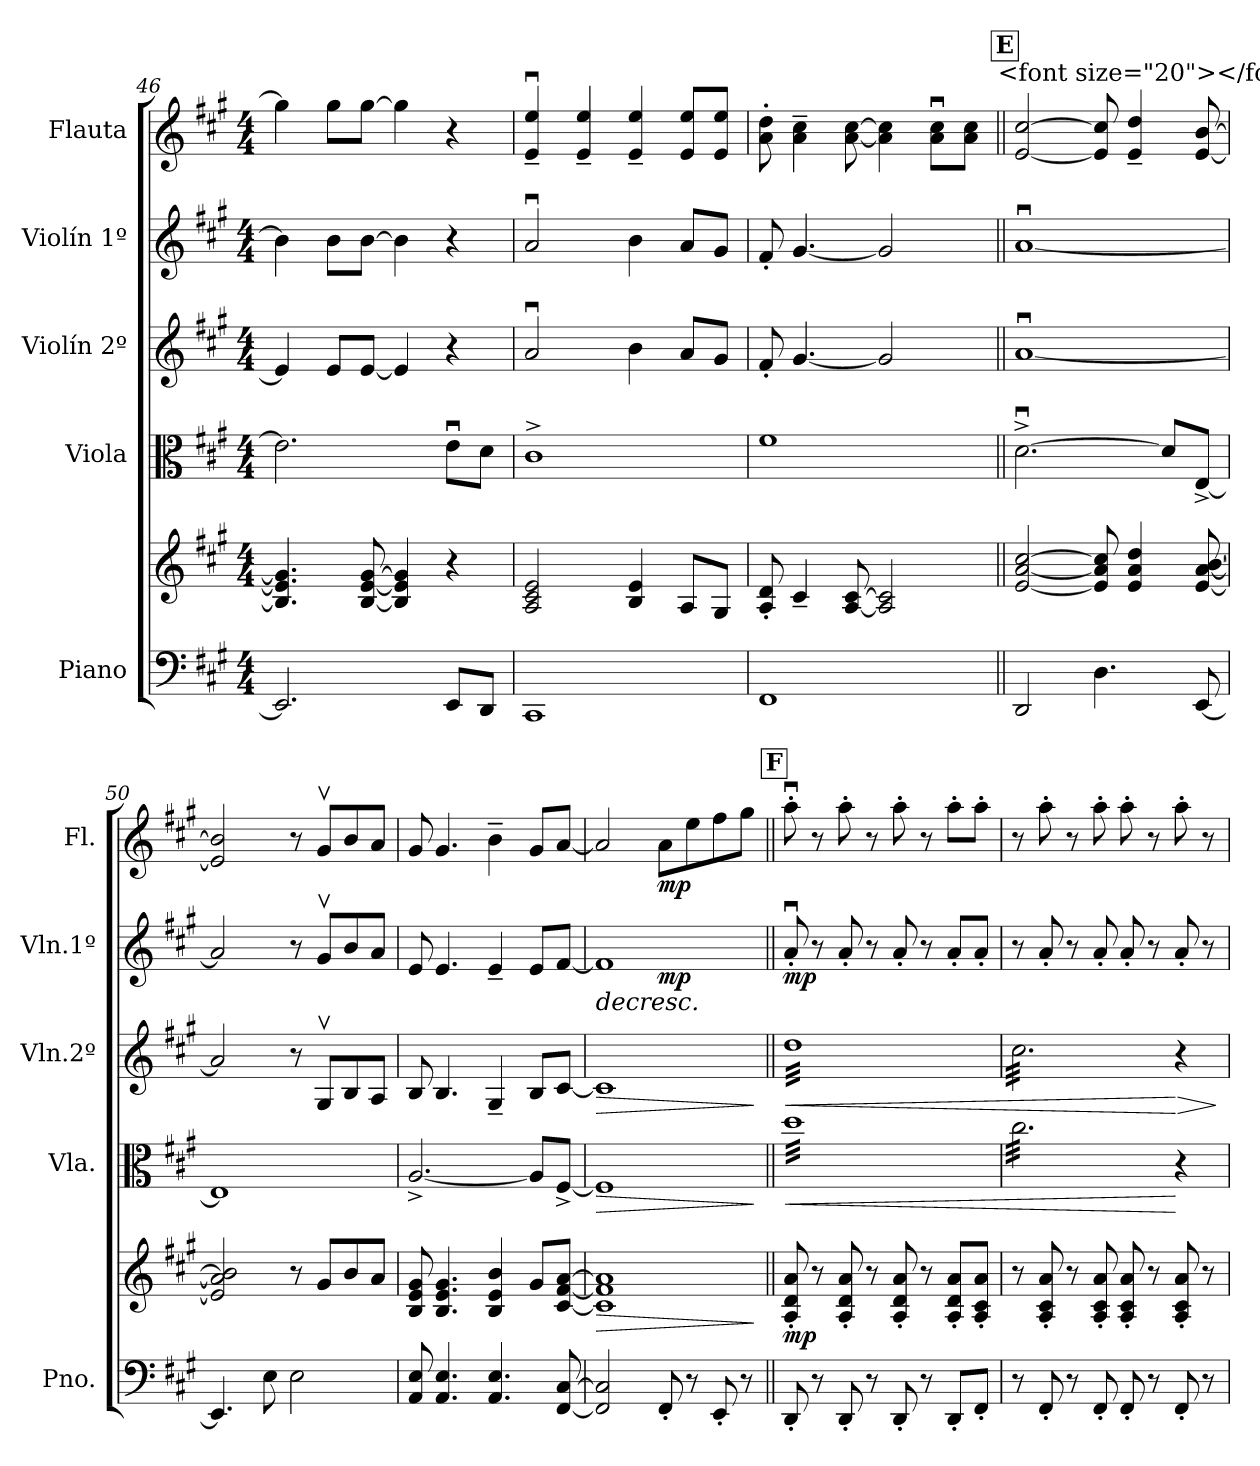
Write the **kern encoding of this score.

**kern	**kern	**dynam	**kern	**dynam	**kern	**dynam	**kern	**dynam	**kern	**dynam
*part5	*part5	*part5	*part4	*part4	*part3	*part3	*part2	*part2	*part1	*part1
*staff6	*staff5	*staff5/6	*staff4	*staff4	*staff3	*staff3	*staff2	*staff2	*staff1	*staff1
*I"Piano	*	*	*I"Viola	*	*I"Violín 2º	*	*I"Violín 1º	*	*I"Flauta	*
*I'Pno.	*	*	*I'Vla.	*	*I'Vln.2º	*	*I'Vln.1º	*	*I'Fl.	*
*clefF4	*clefG2	*	*clefC3	*	*clefG2	*	*clefG2	*	*clefG2	*
*k[f#c#g#]	*k[f#c#g#]	*	*k[f#c#g#]	*	*k[f#c#g#]	*	*k[f#c#g#]	*	*k[f#c#g#]	*
*M4/4	*M4/4	*	*M4/4	*	*M4/4	*	*M4/4	*	*M4/4	*
=46	=46	=46	=46	=46	=46	=46	=46	=46	=46	=46
2.EE/]	4.B/] 4.e/] 4.g#/]	.	2.e\]	.	4e/]	.	4b\]	.	4gg#\]	.
.	.	.	.	.	8e/L	.	8b\L	.	8gg#\L	.
.	[8B/ [8e/ [8g#/	.	.	.	[8e/J	.	[8b\J	.	[8gg#\J	.
.	4B/] 4e/] 4g#/]	.	.	.	4e/]	.	4b\]	.	4gg#\]	.
8EE/L	4r	.	8eu\L	.	4r	.	4r	.	4r	.
8DD/J	.	.	8d\J	.	.	.	.	.	.	.
=47	=47	=47	=47	=47	=47	=47	=47	=47	=47	=47
1CC#	2A/ 2c#/ 2e/	.	1c#^	.	2au/	.	2au/	.	4e/u~ 4ee/u~	.
.	.	.	.	.	.	.	.	.	4e/~ 4ee/~	.
.	4B/ 4e/	.	.	.	4b\	.	4b\	.	4e/~ 4ee/~	.
.	8A/L	.	.	.	8a/L	.	8a/L	.	8e/ 8ee/L	.
.	8G#/J	.	.	.	8g#/J	.	8g#/J	.	8e/ 8ee/J	.
=48	=48	=48	=48	=48	=48	=48	=48	=48	=48	=48
1FF#	8A/' 8d/'	.	1f#	.	8f#'/	.	8f#'/	.	8a\' 8dd\'	.
.	4c#~/	.	.	.	[4.g#/	.	[4.g#/	.	4a\~ 4cc#\~	.
.	[8A/ [8c#/	.	.	.	.	.	.	.	[8a\ [8cc#\	.
.	2A/] 2c#/]	.	.	.	2g#/]	.	2g#/]	.	4a\] 4cc#\]	.
.	.	.	.	.	.	.	.	.	8a\u 8cc#\uL	.
.	.	.	.	.	.	.	.	.	8a\ 8cc#\J	.
!	!	!	!	!	!	!	!	!	!LO:TX:a:t=<font size="20"></font>To Coda	!
!!LO:LB:g=z
!!LO:REH:place=s1:a:B:fs=14:t=E
=49||	=49||	=49||	=49||	=49||	=49||	=49||	=49||	=49||	=49||	=49||
2DD/	[2e/ [2a/ [2cc#/	.	[2.du^\	.	[1au	.	[1au	.	[2e/ [2cc#/	.
4.D\	8e/] 8a/] 8cc#/]	.	.	.	.	.	.	.	8e/] 8cc#/]	.
.	4e/ 4a/ 4dd/	.	.	.	.	.	.	.	4e/~ 4dd/~	.
.	.	.	8d/L]	.	.	.	.	.	.	.
[8EE/	[8e/ [8a/ [8b/	.	[8E^/J	.	.	.	.	.	[8e/ [8b/	.
=50	=50	=50	=50	=50	=50	=50	=50	=50	=50	=50
4.EE/]	2e/] 2a/] 2b/]	.	1E]	.	2a/]	.	2a/]	.	2e/] 2b/]	.
8E\	.	.	.	.	.	.	.	.	.	.
2E\	8r	.	.	.	8r	.	8r	.	8r	.
.	8g#/L	.	.	.	8G#v/L	.	8g#v/L	.	8g#v/L	.
.	8b/	.	.	.	8B/	.	8b/	.	8b/	.
.	8a/J	.	.	.	8A/J	.	8a/J	.	8a/J	.
=51	=51	=51	=51	=51	=51	=51	=51	=51	=51	=51
8AA/ 8E/	8B/ 8e/ 8g#/	.	[2.A^/	.	8B/	.	8e/	.	8g#/	.
4.AA/ 4.E/	4.B/ 4.e/ 4.g#/	.	.	.	4.B/	.	4.e/	.	4.g#/	.
4.AA/ 4.E/	4B/ 4e/ 4b/	.	.	.	4G#~/	.	4e~/	.	4b~\	.
.	8g#/L	.	8A/L]	.	8B/L	.	8e/L	.	8g#/L	.
[8FF#/ [8C#/	[8c#/ [8f#/ [8a/J	.	[8F#^/J	.	[8c#/J	.	[8f#/J	.	[8a/J	.
=52	=52	=52	=52	=52	=52	=52	=52	=52	=52	=52
!	!	!LO:HP:b	!	!LO:HP:b	!	!	!	!	!	!
!	!	!	!	!LO:HP:n=1:b	!	!LO:HP:b	!	!	!	!
!	!	!	!	!	!	!LO:HP:n=1:b	!	!LO:HP:b	!	!
*	*	*	*	*	*	*	*^	*	*	*
2FF#/] 2C#/]	1c#] 1f#] 1a]	>	1F#]	> >	1c#]	> >	1f#]	2ryy	>	2a/]	.
!	!	!	!	!	!	!	!	!	!LO:DY:b	!	!LO:DY:b
8FF#'/	.	.	.	.	.	.	.	2ryy	mp	8a\L	mp
8r	.	.	.	.	.	.	.	.	.	8ee\	.
8EE'/	.	.	.	.	.	.	.	.	.	8ff#\	.
8r	.	.	.	.	.	.	.	.	.	8gg#\J	.
.	.	]	.	]	.	]	.	.	]	.	.
!!LO:REH:place=s1:a:B:fs=14:t=F
=53||	=53||	=53||	=53||	=53||	=53||	=53||	=53||	=53||	=53||	=53||	=53||
!	!	!	!	!LO:HP:b	!	!	!	!	!	!	!
!	!	!LO:DY:b	!	!LO:HP:n=1:b	!	!LO:HP:b	!	!	!	!	!
!	!	!	!	!LO:DY:n=1:b	!	!	!	!	!	!	!
!	!	!	!	!LO:DY:n=2:b	!	!LO:DY:n=1:b	!	!	!	!	!
!	!	!	!	!	!	!LO:DY:n=2:b	!	!	!LO:DY:b	!	!
*	*	*	*	*	*	*	*v	*v	*	*	*
*	*	*	*tremolo	*	*	*	*	*	*	*
*	*	*	*	*	*tremolo	*	*	*	*	*
8DD'/	8A/' 8d/' 8a/'	mp	32ddLLL	< < mp mp	32ddLLL	< mp mp	8au'/	mp	8aau'\	.
.	.	.	32dd	.	32dd	.	.	.	.	.
.	.	.	32dd	.	32dd	.	.	.	.	.
.	.	.	32dd	.	32dd	.	.	.	.	.
8r	8r	.	32dd	.	32dd	.	8r	.	8r	.
.	.	.	32dd	.	32dd	.	.	.	.	.
.	.	.	32dd	.	32dd	.	.	.	.	.
.	.	.	32dd	.	32dd	.	.	.	.	.
8DD'/	8A/' 8d/' 8a/'	.	32dd	.	32dd	.	8a'/	.	8aa'\	.
.	.	.	32dd	.	32dd	.	.	.	.	.
.	.	.	32dd	.	32dd	.	.	.	.	.
.	.	.	32dd	.	32dd	.	.	.	.	.
8r	8r	.	32dd	.	32dd	.	8r	.	8r	.
.	.	.	32dd	.	32dd	.	.	.	.	.
.	.	.	32dd	.	32dd	.	.	.	.	.
.	.	.	32dd	.	32dd	.	.	.	.	.
8DD'/	8A/' 8d/' 8a/'	.	32dd	.	32dd	.	8a'/	.	8aa'\	.
.	.	.	32dd	.	32dd	.	.	.	.	.
.	.	.	32dd	.	32dd	.	.	.	.	.
.	.	.	32dd	.	32dd	.	.	.	.	.
8r	8r	.	32dd	.	32dd	.	8r	.	8r	.
.	.	.	32dd	.	32dd	.	.	.	.	.
.	.	.	32dd	.	32dd	.	.	.	.	.
.	.	.	32dd	.	32dd	.	.	.	.	.
8DD'/L	8A/' 8d/' 8a/'L	.	32dd	.	32dd	.	8a'/L	.	8aa'\L	.
.	.	.	32dd	.	32dd	.	.	.	.	.
.	.	.	32dd	.	32dd	.	.	.	.	.
.	.	.	32dd	.	32dd	.	.	.	.	.
8FF#'/J	8A/' 8c#/' 8a/'J	.	32dd	.	32dd	.	8a'/J	.	8aa'\J	.
.	.	.	32dd	.	32dd	.	.	.	.	.
.	.	.	32dd	.	32dd	.	.	.	.	.
.	.	.	32ddJJJ	.	32ddJJJ	.	.	.	.	.
.	.	.	.	]	.	]	.	.	.	.
=54	=54	=54	=54	=54	=54	=54	=54	=54	=54	=54
8r	8r	.	32cc#\LLL	.	32cc#\LLL	.	8r	.	8r	.
.	.	.	32cc#\	.	32cc#\	.	.	.	.	.
.	.	.	32cc#\	.	32cc#\	.	.	.	.	.
.	.	.	32cc#\	.	32cc#\	.	.	.	.	.
8FF#'/	8A/' 8c#/' 8a/'	.	32cc#\	.	32cc#\	.	8a'/	.	8aa'\	.
.	.	.	32cc#\	.	32cc#\	.	.	.	.	.
.	.	.	32cc#\	.	32cc#\	.	.	.	.	.
.	.	.	32cc#\	.	32cc#\	.	.	.	.	.
8r	8r	.	32cc#\	.	32cc#\	.	8r	.	8r	.
.	.	.	32cc#\	.	32cc#\	.	.	.	.	.
.	.	.	32cc#\	.	32cc#\	.	.	.	.	.
.	.	.	32cc#\	.	32cc#\	.	.	.	.	.
8FF#'/	8A/' 8c#/' 8a/'	.	32cc#\	.	32cc#\	.	8a'/	.	8aa'\	.
.	.	.	32cc#\	.	32cc#\	.	.	.	.	.
.	.	.	32cc#\	.	32cc#\	.	.	.	.	.
.	.	.	32cc#\	.	32cc#\	.	.	.	.	.
8FF#'/	8A/' 8c#/' 8a/'	.	32cc#\	.	32cc#\	.	8a'/	.	8aa'\	.
.	.	.	32cc#\	.	32cc#\	.	.	.	.	.
.	.	.	32cc#\	.	32cc#\	.	.	.	.	.
.	.	.	32cc#\	.	32cc#\	.	.	.	.	.
8r	8r	.	32cc#\	.	32cc#\	.	8r	.	8r	.
.	.	.	32cc#\	.	32cc#\	.	.	.	.	.
.	.	.	32cc#\	.	32cc#\	.	.	.	.	.
.	.	.	32cc#\JJJ	.	32cc#\JJJ	.	.	.	.	.
*	*	*	*	*	*Xtremolo	*	*	*	*	*
*	*	*	*Xtremolo	*	*	*	*	*	*	*
!	!	!	!	!	!	!LO:HP:n=1:b	!	!	!	!
8FF#'/	8A/' 8c#/' 8a/'	.	4r	[	4r	[ >	8a'/	.	8aa'\	.
8r	8r	.	.	.	.	.	8r	.	8r	.
.	.	.	.	[	.	]	.	.	.	.
=	=	=	=	=	=	=	=	=	=	=
*-	*-	*-	*-	*-	*-	*-	*-	*-	*-	*-
